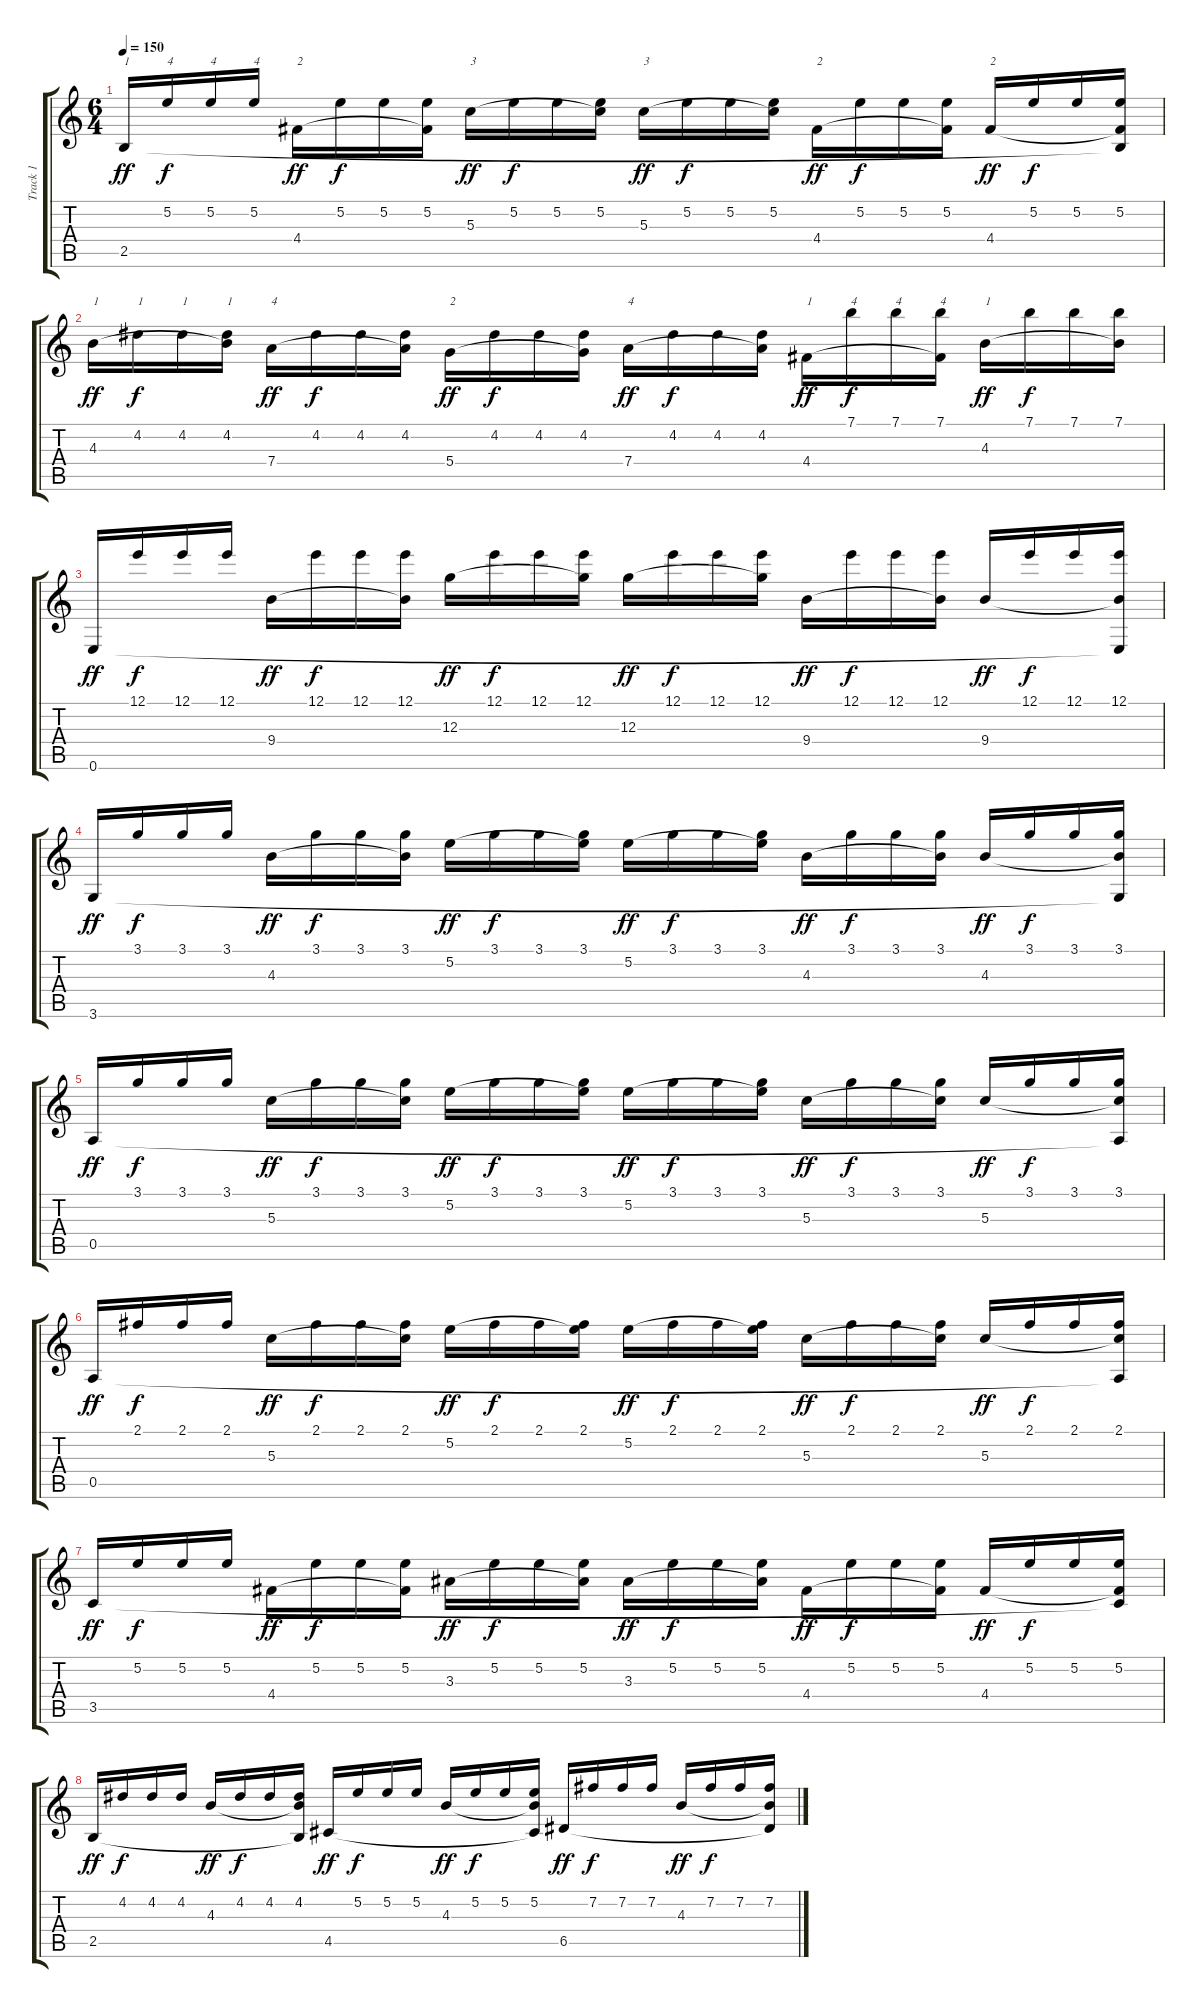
\track ("Track 1" "Track 1") {instrument acousticguitarnylon}
\staff {score tabs}
\tuning (E4 B3 G3 D3 A2 E2) {hide}
\ts (6 4)
\tempo 150
\clef g2
\ks c
2.5.16{txt "1" dy ff} 5.2.16{txt "4" dy f} 5.2.16{txt "4"} 5.2.16{txt "4"} 4.4.16{txt "2" dy ff} 5.2.16{dy f} 5.2.16 (5.2 4.4{t}).16 5.3.16{txt "3" dy ff} 5.2.16{dy f} 5.2.16 (5.2 5.3{t}).16 5.3.16{txt "3" dy ff} 5.2.16{dy f} 5.2.16 (5.2 5.3{t}).16 4.4.16{txt "2" dy ff} 5.2.16{dy f} 5.2.16 (5.2 4.4{t}).16 4.4.16{txt "2" dy ff} 5.2.16{dy f} 5.2.16 (5.2 4.4{t} 2.5{t}).16 |
4.3.16{txt "1" dy ff} 4.2.16{txt "1" dy f} 4.2.16{txt "1"} (4.2 4.3{t}).16{txt "1"} 7.4.16{txt "4" dy ff} 4.2.16{dy f} 4.2.16 (4.2 7.4{t}).16 5.4.16{txt "2" dy ff} 4.2.16{dy f} 4.2.16 (4.2 5.4{t}).16 7.4.16{txt "4" dy ff} 4.2.16{dy f} 4.2.16 (4.2 7.4{t}).16 4.4.16{txt "1" dy ff} 7.1.16{txt "4" dy f} 7.1.16{txt "4"} (7.1 4.4{t}).16{txt "4"} 4.3.16{txt "1" dy ff} 7.1.16{dy f} 7.1.16 (7.1 4.3{t}).16 |
0.6.16{dy ff} 12.1.16{dy f} 12.1.16 12.1.16 9.4.16{dy ff} 12.1.16{dy f} 12.1.16 (12.1 9.4{t}).16 12.3.16{dy ff} 12.1.16{dy f} 12.1.16 (12.1 12.3{t}).16 12.3.16{dy ff} 12.1.16{dy f} 12.1.16 (12.1 12.3{t}).16 9.4.16{dy ff} 12.1.16{dy f} 12.1.16 (12.1 9.4{t}).16 9.4.16{dy ff} 12.1.16{dy f} 12.1.16 (12.1 9.4{t} 0.6{t}).16 |
3.6.16{dy ff} 3.1.16{dy f} 3.1.16 3.1.16 4.3.16{dy ff} 3.1.16{dy f} 3.1.16 (3.1 4.3{t}).16 5.2.16{dy ff} 3.1.16{dy f} 3.1.16 (3.1 5.2{t}).16 5.2.16{dy ff} 3.1.16{dy f} 3.1.16 (3.1 5.2{t}).16 4.3.16{dy ff} 3.1.16{dy f} 3.1.16 (3.1 4.3{t}).16 4.3.16{dy ff} 3.1.16{dy f} 3.1.16 (3.1 4.3{t} 3.6{t}).16 |
0.5.16{dy ff} 3.1.16{dy f} 3.1.16 3.1.16 5.3.16{dy ff} 3.1.16{dy f} 3.1.16 (3.1 5.3{t}).16 5.2.16{dy ff} 3.1.16{dy f} 3.1.16 (3.1 5.2{t}).16 5.2.16{dy ff} 3.1.16{dy f} 3.1.16 (3.1 5.2{t}).16 5.3.16{dy ff} 3.1.16{dy f} 3.1.16 (3.1 5.3{t}).16 5.3.16{dy ff} 3.1.16{dy f} 3.1.16 (3.1 5.3{t} 0.5{t}).16 |
0.5.16{dy ff} 2.1.16{dy f} 2.1.16 2.1.16 5.3.16{dy ff} 2.1.16{dy f} 2.1.16 (2.1 5.3{t}).16 5.2.16{dy ff} 2.1.16{dy f} 2.1.16 (2.1 5.2{t}).16 5.2.16{dy ff} 2.1.16{dy f} 2.1.16 (2.1 5.2{t}).16 5.3.16{dy ff} 2.1.16{dy f} 2.1.16 (2.1 5.3{t}).16 5.3.16{dy ff} 2.1.16{dy f} 2.1.16 (2.1 5.3{t} 0.5{t}).16 |
3.5.16{dy ff} 5.2.16{dy f} 5.2.16 5.2.16 4.4.16{dy ff} 5.2.16{dy f} 5.2.16 (5.2 4.4{t}).16 3.3.16{dy ff} 5.2.16{dy f} 5.2.16 (5.2 3.3{t}).16 3.3.16{dy ff} 5.2.16{dy f} 5.2.16 (5.2 3.3{t}).16 4.4.16{dy ff} 5.2.16{dy f} 5.2.16 (5.2 4.4{t}).16 4.4.16{dy ff} 5.2.16{dy f} 5.2.16 (5.2 4.4{t} 3.5{t}).16 |
2.5.16{dy ff} 4.2.16{dy f} 4.2.16 4.2.16 4.3.16{dy ff} 4.2.16{dy f} 4.2.16 (4.2 4.3{t} 2.5{t}).16 4.5.16{dy ff} 5.2.16{dy f} 5.2.16 5.2.16 4.3.16{dy ff} 5.2.16{dy f} 5.2.16 (5.2 4.3{t} 4.5{t}).16 6.5.16{dy ff} 7.2.16{dy f} 7.2.16 7.2.16 4.3.16{dy ff} 7.2.16{dy f} 7.2.16 (7.2 4.3{t} 6.5{t}).16
